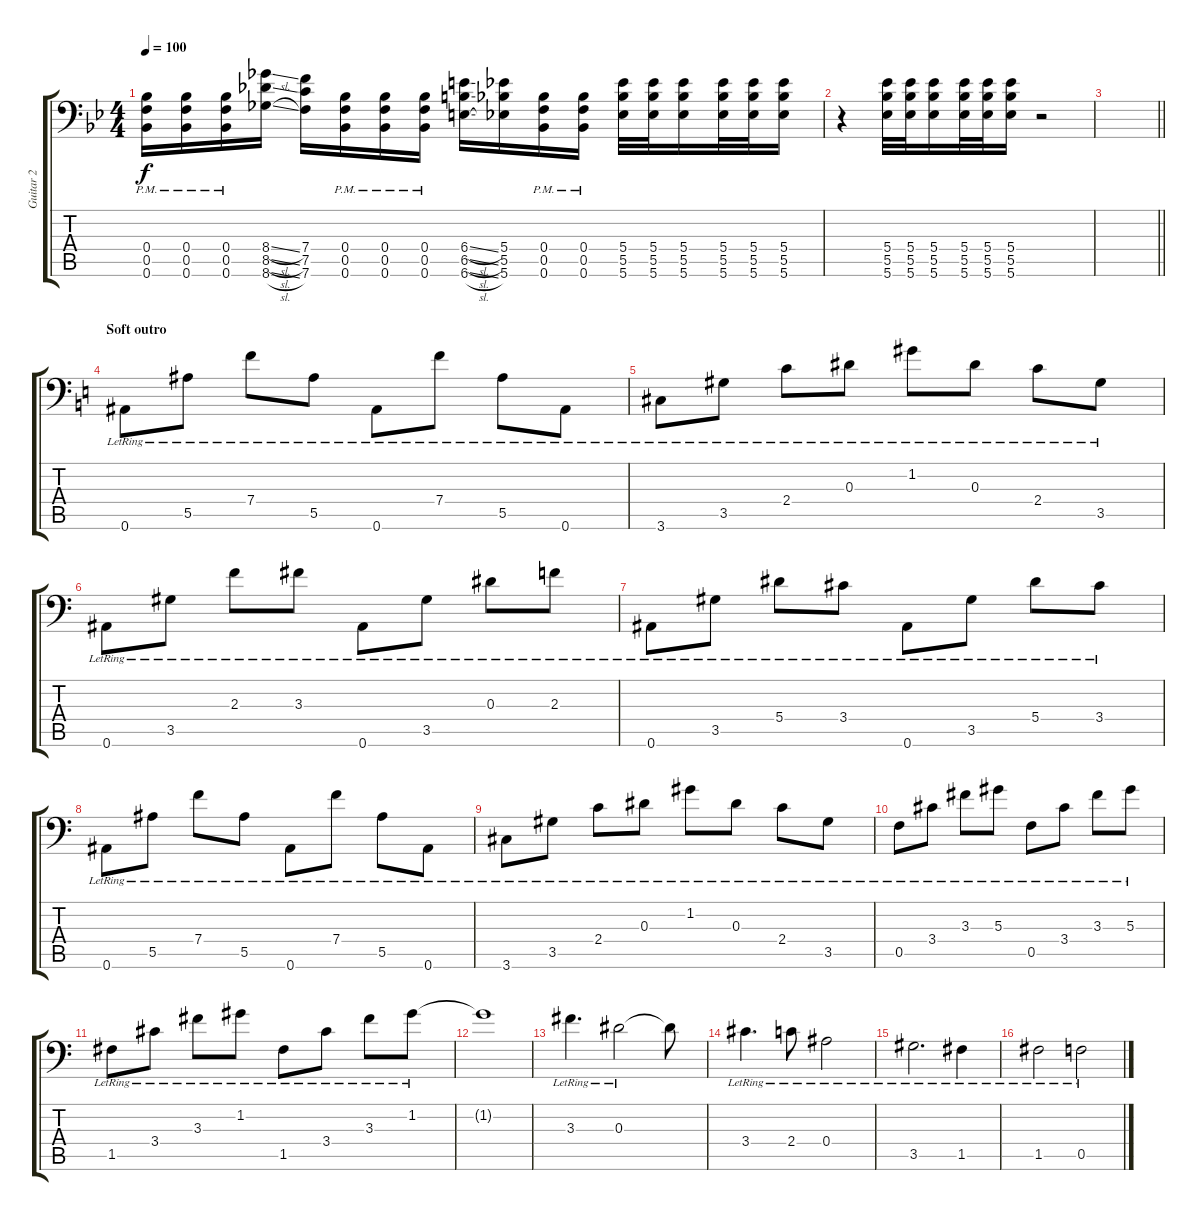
\track ("Guitar 2" "Guitar 2") {instrument distortionguitar}
\staff {score tabs}
\tuning (C4 G3 Eb3 Bb2 F2 Bb1) {hide}
\ts (4 4)
\tempo 100
\clef f4
\ks bb
(0.4{pm} 0.5{pm} 0.6{pm}).16{dy f} (0.4{pm} 0.5{pm} 0.6{pm}).16 (0.4{pm} 0.5{pm} 0.6{pm}).16 (8.4{sl} 8.5{sl} 8.6{sl}).16 (7.4 7.5 7.6).16 (0.4{pm} 0.5{pm} 0.6{pm}).16 (0.4{pm} 0.5{pm} 0.6{pm}).16 (0.4{pm} 0.5{pm} 0.6{pm}).16 (6.4{sl} 6.5{sl} 6.6{sl}).16 (5.4 5.5 5.6).16 (0.4{pm} 0.5{pm} 0.6{pm}).16 (0.4{pm} 0.5{pm} 0.6{pm}).16 (5.4 5.5 5.6).32 (5.4 5.5 5.6).32 (5.4 5.5 5.6).16 (5.4 5.5 5.6).32 (5.4 5.5 5.6).32 (5.4 5.5 5.6).16 |
r.4 (5.4 5.5 5.6).32 (5.4 5.5 5.6).32 (5.4 5.5 5.6).16 (5.4 5.5 5.6).32 (5.4 5.5 5.6).32 (5.4 5.5 5.6).16 r.2 |
\barLineRight lightlight
|
\section ("" "Soft outro")
\ks c
0.6{lr}.8{instrument acousticguitarsteel} 5.5{lr}.8 7.4{lr}.8 5.5{lr}.8 0.6{lr}.8 7.4{lr}.8 5.5{lr}.8 0.6{lr}.8 |
3.6{lr}.8 3.5{lr}.8 2.4{lr}.8 0.3{lr}.8 1.2{lr}.8 0.3{lr}.8 2.4{lr}.8 3.5{lr}.8 |
0.6{lr}.8 3.5{lr}.8 2.3{lr}.8 3.3{lr}.8 0.6{lr}.8 3.5{lr}.8 0.3{lr}.8 2.3{lr}.8 |
0.6{lr}.8 3.5{lr}.8 5.4{lr}.8 3.4{lr}.8 0.6{lr}.8 3.5{lr}.8 5.4{lr}.8 3.4{lr}.8 |
0.6{lr}.8{instrument acousticguitarsteel} 5.5{lr}.8 7.4{lr}.8 5.5{lr}.8 0.6{lr}.8 7.4{lr}.8 5.5{lr}.8 0.6{lr}.8 |
3.6{lr}.8 3.5{lr}.8 2.4{lr}.8 0.3{lr}.8 1.2{lr}.8 0.3{lr}.8 2.4{lr}.8 3.5{lr}.8 |
0.5{lr}.8 3.4{lr}.8 3.3{lr}.8 5.3{lr}.8 0.5{lr}.8 3.4{lr}.8 3.3{lr}.8 5.3{lr}.8 |
1.5{lr}.8 3.4{lr}.8 3.3{lr}.8 1.2{lr}.8 1.5{lr}.8 3.4{lr}.8 3.3{lr}.8 1.2{lr}.8 |
1.2{t}.1 |
3.3{lr}.4{d} 0.3{lr}.2 0.3{t}.8 |
3.4{lr}.4{d} 2.4{lr}.8 0.4{lr}.2 |
3.5{lr}.2{d} 1.5{lr}.4 |
1.5{lr}.2 0.5{lr}.2
